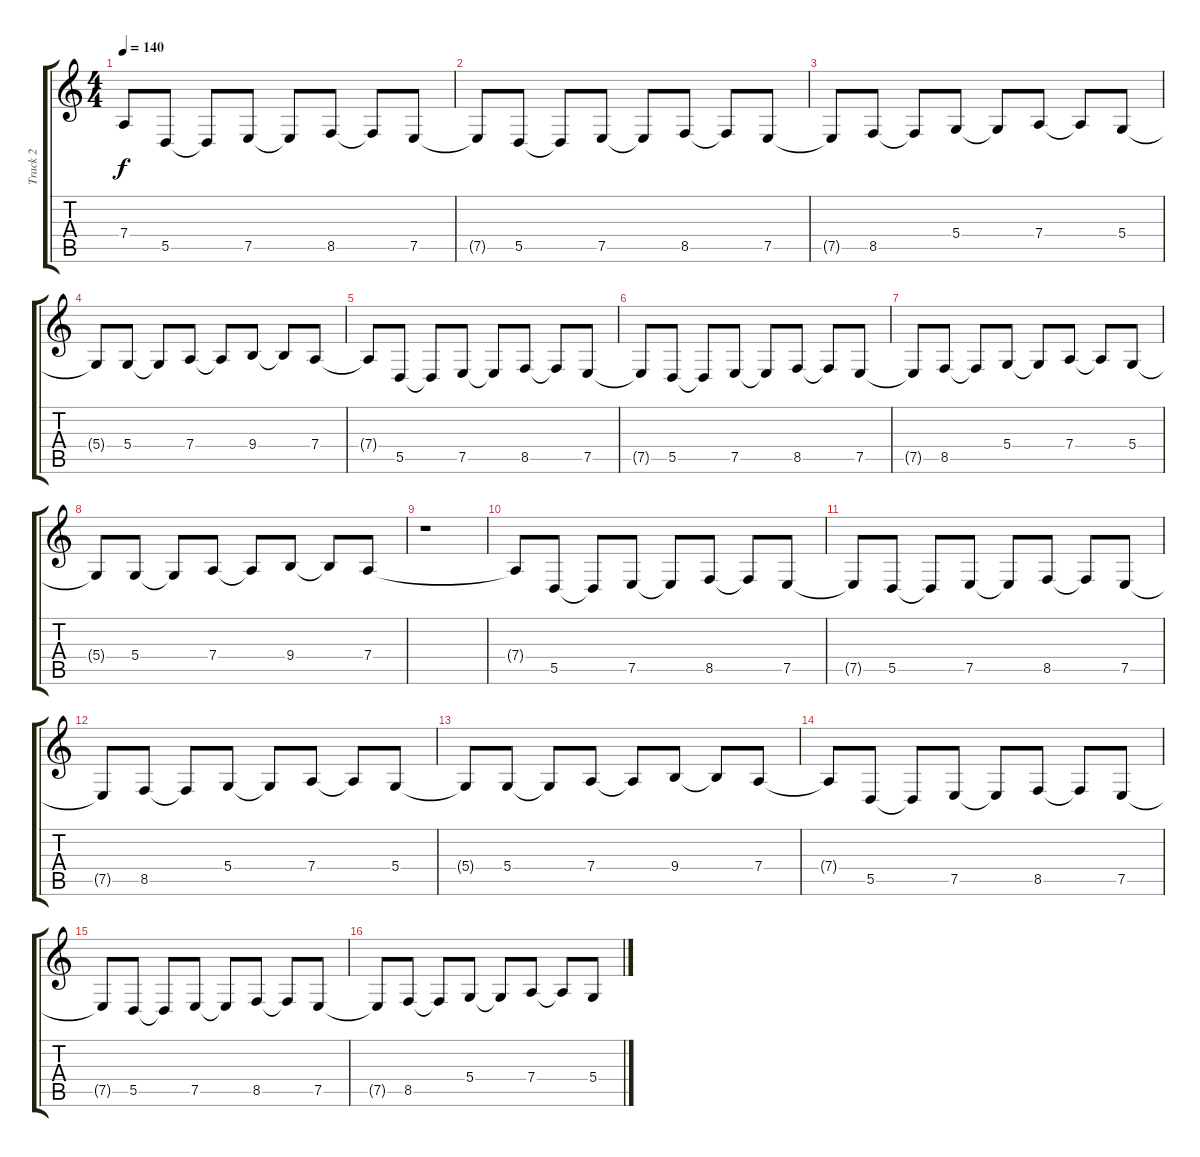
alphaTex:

\track ("Track 2" "Track 2") {instrument lead2sawtooth}
\staff {score tabs}
\tuning (E4 B3 G3 D3 A2 E2) {hide}
\ts (4 4)
\tempo 140
\clef g2
\ks c
7.4{t}.8{dy f} 5.5.8 5.5{t}.8 7.5.8 7.5{t}.8 8.5.8 8.5{t}.8 7.5.8 |
7.5{t}.8 5.5.8 5.5{t}.8 7.5.8 7.5{t}.8 8.5.8 8.5{t}.8 7.5.8 |
7.5{t}.8 8.5.8 8.5{t}.8 5.4.8 5.4{t}.8 7.4.8 7.4{t}.8 5.4.8 |
5.4{t}.8 5.4.8 5.4{t}.8 7.4.8 7.4{t}.8 9.4.8 9.4{t}.8 7.4.8 |
7.4{t}.8 5.5.8 5.5{t}.8 7.5.8 7.5{t}.8 8.5.8 8.5{t}.8 7.5.8 |
7.5{t}.8 5.5.8 5.5{t}.8 7.5.8 7.5{t}.8 8.5.8 8.5{t}.8 7.5.8 |
7.5{t}.8 8.5.8 8.5{t}.8 5.4.8 5.4{t}.8 7.4.8 7.4{t}.8 5.4.8 |
5.4{t}.8 5.4.8 5.4{t}.8 7.4.8 7.4{t}.8 9.4.8 9.4{t}.8 7.4.8 |
r.1 |
7.4{t}.8 5.5.8 5.5{t}.8 7.5.8 7.5{t}.8 8.5.8 8.5{t}.8 7.5.8 |
7.5{t}.8 5.5.8 5.5{t}.8 7.5.8 7.5{t}.8 8.5.8 8.5{t}.8 7.5.8 |
7.5{t}.8 8.5.8 8.5{t}.8 5.4.8 5.4{t}.8 7.4.8 7.4{t}.8 5.4.8 |
5.4{t}.8 5.4.8 5.4{t}.8 7.4.8 7.4{t}.8 9.4.8 9.4{t}.8 7.4.8 |
7.4{t}.8 5.5.8 5.5{t}.8 7.5.8 7.5{t}.8 8.5.8 8.5{t}.8 7.5.8 |
7.5{t}.8 5.5.8 5.5{t}.8 7.5.8 7.5{t}.8 8.5.8 8.5{t}.8 7.5.8 |
7.5{t}.8 8.5.8 8.5{t}.8 5.4.8 5.4{t}.8 7.4.8 7.4{t}.8 5.4.8
